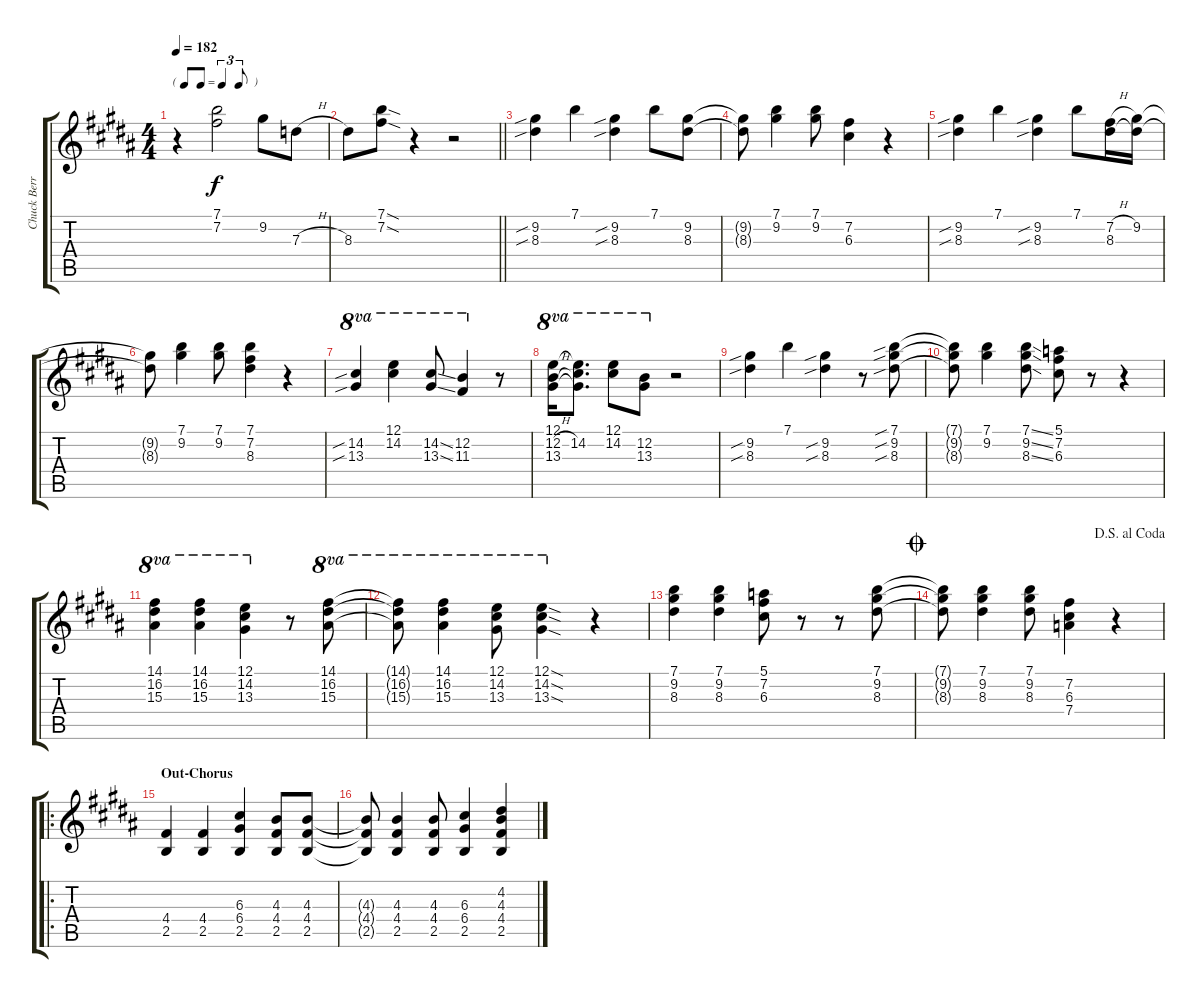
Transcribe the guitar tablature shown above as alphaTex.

\track ("Chuck Berry" "Chuck Berr") {instrument electricguitarclean}
\staff {score tabs}
\tuning (E4 B3 G3 D3 A2 E2) {hide}
\ts (4 4)
\tf triplet8th
\tempo 182
\clef g2
\ks b
r.4{dy f} (7.1 7.2).2 9.2.8 7.3{h}.8 |
\barLineRight lightlight
\ks g#minor
8.3.8 (7.1{sod} 7.2{sod}).8 r.4 r.2 |
(9.2{sib} 8.3{sib}).4 7.1.4 (9.2{sib} 8.3{sib}).4 7.1.8 (9.2 8.3).8 |
(9.2{t} 8.3{t}).8 (7.1 9.2).4 (7.1 9.2).8 (7.2 6.3).4 r.4 |
\ks b
(9.2{sib} 8.3{sib}).4 7.1.4 (9.2{sib} 8.3{sib}).4 7.1.8 (7.2{h} 8.3).16 (9.2 8.3{t}).16 |
\ks g#minor
(9.2{t} 8.3{t}).8 (7.1 9.2).4 (7.1 9.2).8 (7.1 7.2 8.3).4 r.4 |
(14.2{sib} 13.3{sib}).4{ot 8va} (12.1 14.2).4{ot 8va} (14.2{ss} 13.3{ss}).8{ot 8va} (12.2 11.3).4{ot 8va} r.8 |
(12.1 12.2{h} 13.3).16{ot 8va} (12.1{t} 14.2 13.3{t}).8{d ot 8va} (12.1 14.2).8{ot 8va} (12.2 13.3).8{ot 8va} r.2 |
\ks b
(9.2{sib} 8.3{sib}).4 7.1.4 (9.2{sib} 8.3{sib}).4 r.8 (7.1{sib} 9.2{sib} 8.3{sib}).8 |
\ks g#minor
(7.1{t} 9.2{t} 8.3{t}).8 (7.1 9.2).4 (7.1{ss} 9.2{ss} 8.3{ss}).8 (5.1 7.2 6.3).8 r.8 r.4 |
(14.1 16.2 15.3).4{ot 8va} (14.1 16.2 15.3).4{ot 8va} (12.1 14.2 13.3).4{ot 8va} r.8 (14.1 16.2 15.3).8{ot 8va} |
(14.1{t} 16.2{t} 15.3{t}).8{ot 8va} (14.1 16.2 15.3).4{ot 8va} (12.1 14.2 13.3).8{ot 8va} (12.1{sod} 14.2{sod} 13.3{sod}).4{ot 8va} r.4 |
\ks b
(7.1 9.2 8.3).4 (7.1 9.2 8.3).4 (5.1 7.2 6.3).8 r.8 r.8 (7.1 9.2 8.3).8 |
\jump coda
\jump dalsegnoalcoda
\ks g#minor
(7.1{t} 9.2{t} 8.3{t}).8 (7.1 9.2 8.3).4 (7.1 9.2 8.3).8 (7.2 6.3 7.4).4 r.4 |
\ro
\section ("" "Out-Chorus")
(4.4 2.5).4 (4.4 2.5).4 (6.3 6.4 2.5).4 (4.3 4.4 2.5).8 (4.3 4.4 2.5).8 |
(4.3{t} 4.4{t} 2.5{t}).8 (4.3 4.4 2.5).4 (4.3 4.4 2.5).8 (6.3 6.4 2.5).4 (4.2 4.3 4.4 2.5).4
